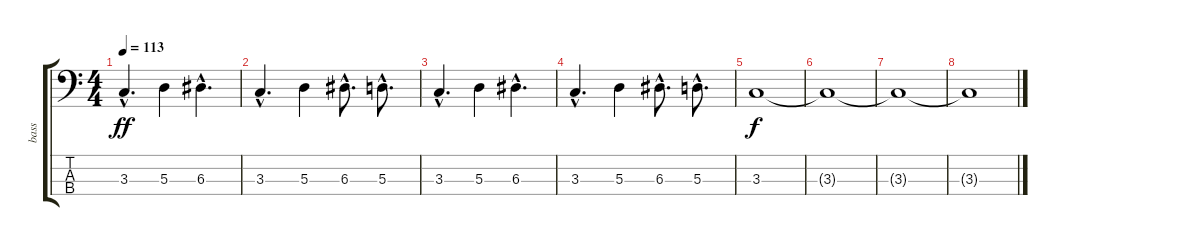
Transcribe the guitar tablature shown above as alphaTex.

\track ("bass" "bass") {instrument electricbassfinger}
\staff {score tabs}
\tuning (G2 D2 A1 E1) {hide}
\ts (4 4)
\tempo 113
\clef f4
\ks c
3.3{hac}.4{d dy ff} 5.3.4 6.3{hac}.4{d} |
3.3{hac}.4{d} 5.3.4 6.3{hac}.8{d} 5.3{hac}.8{d} |
3.3{hac}.4{d} 5.3.4 6.3{hac}.4{d} |
3.3{hac}.4{d} 5.3.4 6.3{hac}.8{d} 5.3{hac}.8{d} |
3.3.1{dy f} |
3.3{t}.1 |
3.3{t}.1 |
3.3{t}.1
